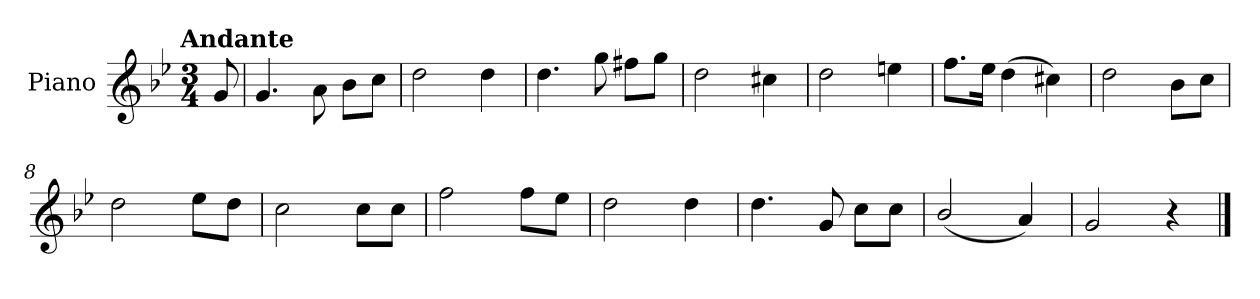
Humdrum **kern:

**kern
*part1
*staff1
*I"Piano
*I'Pno.
*clefG2
*k[b-e-]
!!LO:TX:omd:t=Andante
*M3/4
*MM92
=
8g/
=1
4.g/
8a\
8b-\L
8cc\J
=2
2dd\
4dd\
=3
4.dd\
8gg\
8ff#X\L
8gg\J
=4
2dd\
4cc#X\
!!LO:LB:g=z
=5
2dd\
4een\
=6
8.ff\L
16ee-\Jk
(>4dd\
4cc#X\)
=7
2dd\
8b-\L
8cc\J
=8
2dd\
8ee-\L
8dd\J
=9
2cc\
8cc\L
8cc\J
!!LO:LB:g=z
=10
2ff\
8ff\L
8ee-\J
=11
2dd\
4dd\
=12
4.dd\
8g/
8cc\L
8cc\J
=13
(<2b-/
4a/)
=14
2g/
4r
==
*-
